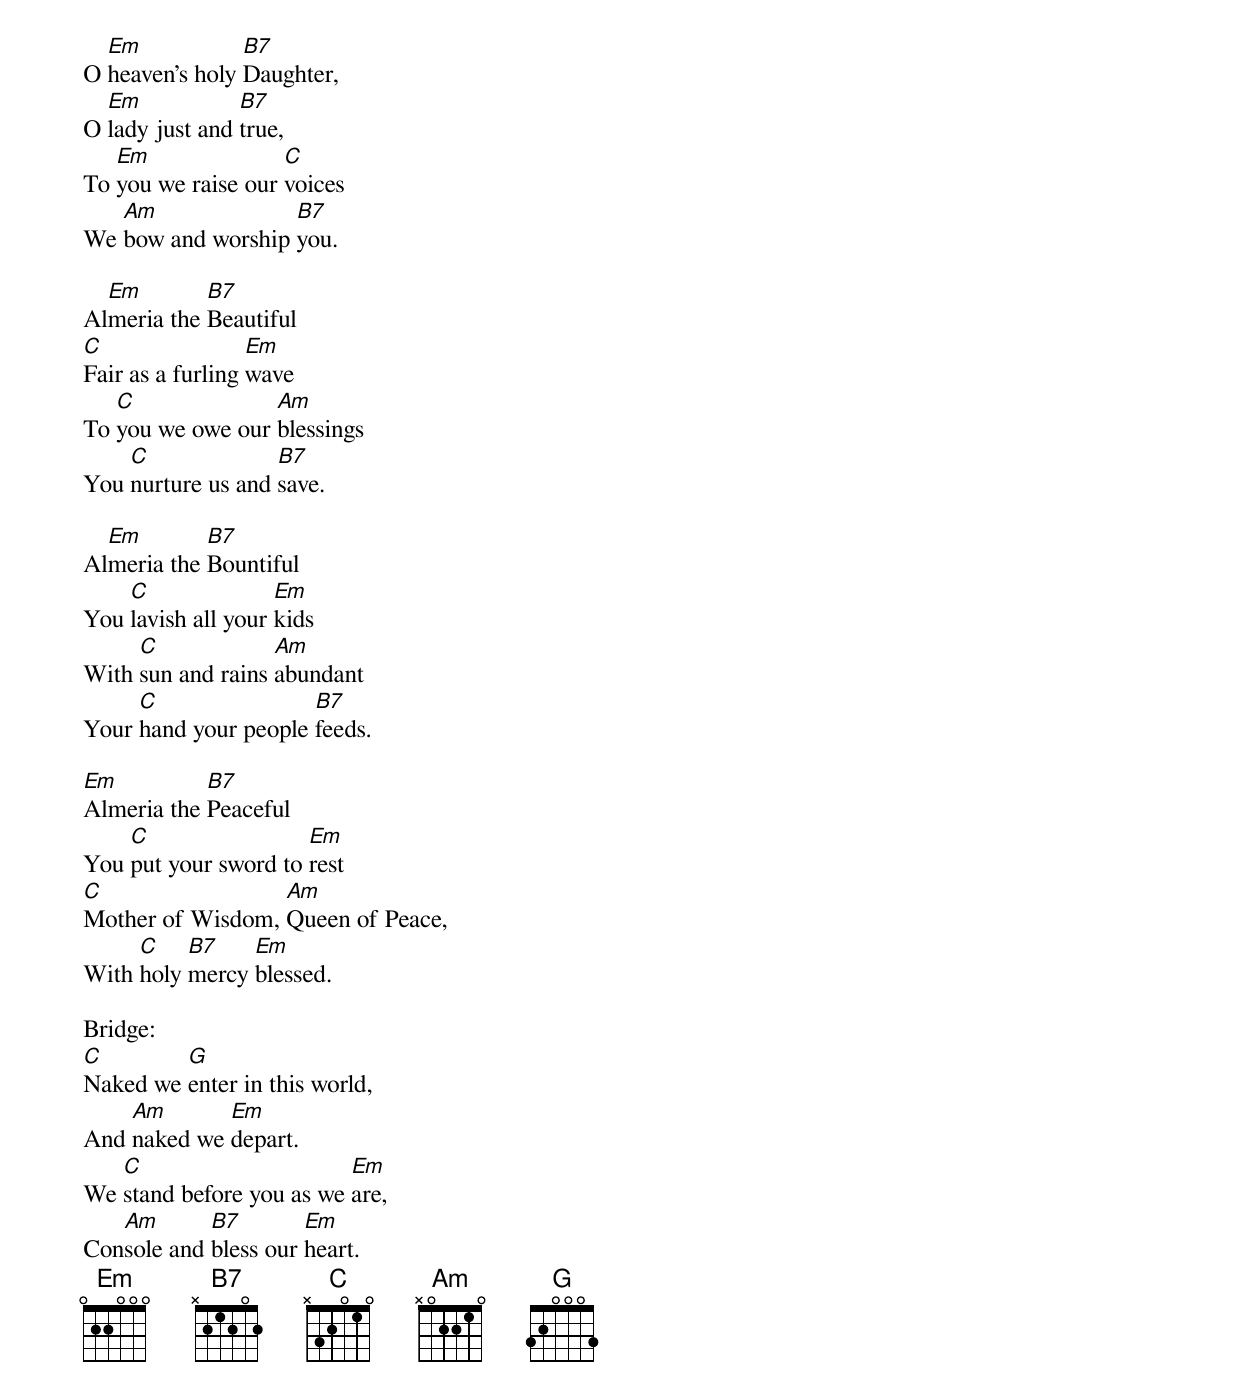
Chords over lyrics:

  Em            B7
O heaven's holy Daughter,
  Em            B7
O lady just and true,
   Em               C
To you we raise our voices
   Am              B7
We bow and worship you.

  Em        B7
Almeria the Beautiful
C                 Em
Fair as a furling wave
   C              Am
To you we owe our blessings
    C              B7
You nurture us and save.

  Em        B7
Almeria the Bountiful
    C               Em
You lavish all your kids
     C             Am
With sun and rains abundant
     C                B7
Your hand your people feeds.

Em          B7
Almeria the Peaceful
    C                 Em
You put your sword to rest
C                 Am
Mother of Wisdom, Queen of Peace,
     C    B7    Em
With holy mercy blessed.

Bridge:
C        G
Naked we enter in this world,
    Am       Em
And naked we depart.
   C                      Em
We stand before you as we are,
   Am       B7        Em
Console and bless our heart.
